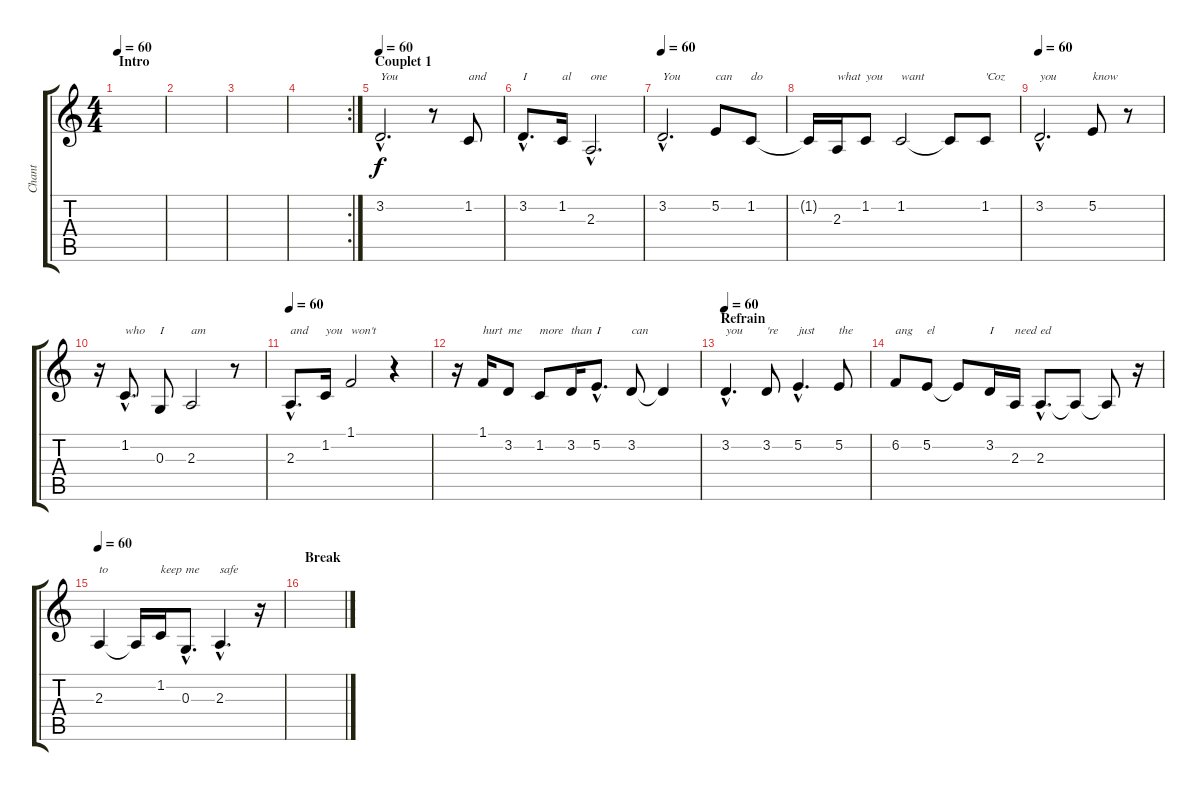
\track ("Chant" "Chant") {instrument lead6voice}
\staff {score tabs}
\tuning (E4 B3 G3 D3 A2 E2) {hide}
\ts (4 4)
\section ("" "Intro")
\tempo 60
\tempo 120
\tempo 60
\clef g2
\ks c
|
|
|
\rc 2
|
\section ("" "Couplet 1")
\tempo 60
3.2{hac}.2{d txt "You"} r.8 1.2.8{txt "and"} |
3.2{hac}.8{d txt "I"} 1.2.16{txt "al"} 2.3{hac}.2{d txt "one"} |
\tempo 60
3.2{hac}.2{d txt "You"} 5.2.8{txt "can"} 1.2.8{txt "do"} |
1.2{t}.16 2.3.16{txt "what"} 1.2.8{txt "you"} 1.2.2{txt "want"} 1.2{t}.8 1.2.8{txt "'Coz"} |
\tempo 60
3.2{hac}.2{d txt "you"} 5.2.8{txt "know"} r.8 |
r.16 1.2{hac}.8{d txt "who"} 0.3.8{txt "I"} 2.3.2{txt "am"} r.8 |
\tempo 60
2.3{hac}.8{d txt "and"} 1.2.16{txt "you"} 1.1.2{txt "won't"} r.4 |
r.16 1.1.16{txt "hurt"} 3.2.8{txt "me"} 1.2.8{txt "more"} 3.2.16{txt "than"} 5.2{hac}.8{d txt "I"} 3.2.8{txt "can"} 3.2{t}.4 |
\section ("" "Refrain")
\tempo 60
3.2{hac}.4{d txt "you"} 3.2.8{txt "'re"} 5.2{hac}.4{d txt "just"} 5.2.8{txt "the"} |
6.2.8{txt "ang"} 5.2.8{txt "el"} 5.2{t}.8 3.2.16{txt "I"} 2.3.16{txt "need"} 2.3{hac}.8{d txt "ed"} 2.3{t}.8 2.3{t}.8 r.16 |
\tempo 60
2.3.4{txt "to"} 2.3{t}.16 1.2.16{txt "keep"} 0.3{hac}.8{d txt "me"} 2.3{hac}.4{d txt "safe"} r.16 |
\section ("" "Break")
